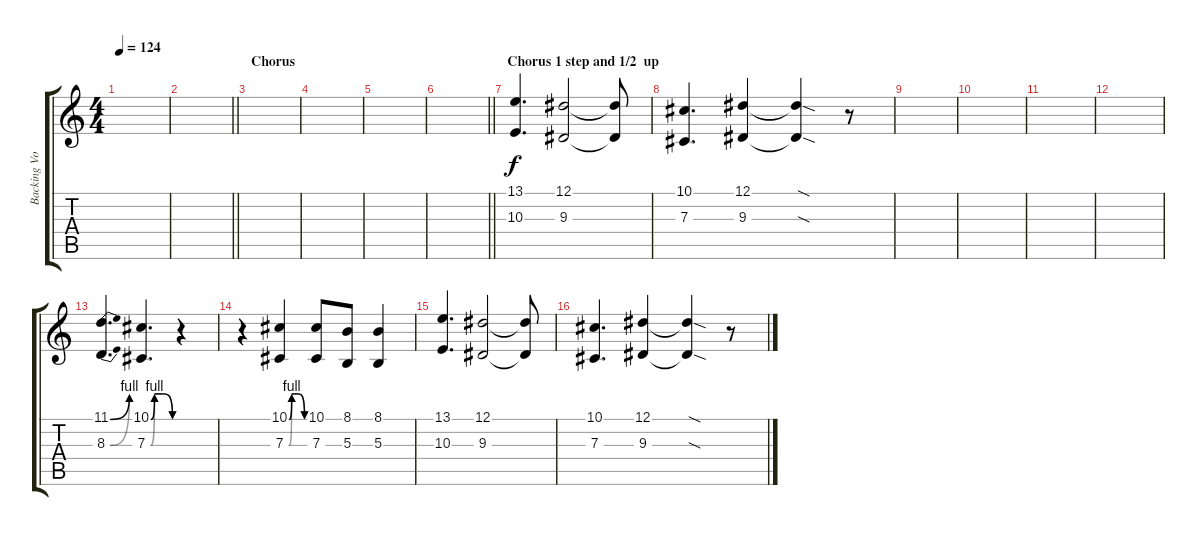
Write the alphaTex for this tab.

\track ("Backing Vocals" "Backing Vo") {instrument choiraahs}
\staff {score tabs}
\tuning (Eb4 Bb3 Gb3 Db3 Ab2 Eb2) {hide}
\ts (4 4)
\tempo 124
\clef g2
\ks c
|
\barLineRight lightlight
|
\section ("" "Chorus")
|
|
|
\barLineRight lightlight
|
\section ("" "Chorus 1 step and 1/2  up")
(13.1 10.3).4{d} (12.1 9.3).2 (12.1{t} 9.3{t}).8 |
(10.1 7.3).4{d} (12.1 9.3).4 (12.1{sod t} 9.3{sod t}).4 r.8 |
|
|
|
|
(11.1{be (bend 0 0 60 4)} 8.3{be (bend 0 0 60 4)}).4{d} (10.1{be (custom 0 0 10 4 20 4 30 4 35 4 60 0)} 7.3{be (custom 0 0 10 4 20 4 30 4 35 4 60 0)}).4{d} r.4 |
r.4 (10.1{be (custom 0 0 10 4 20 4 30 4 35 4 60 0)} 7.3{be (custom 0 0 10 4 20 4 30 4 35 4 60 0)}).4 (10.1 7.3).8 (8.1 5.3).8 (8.1 5.3).4 |
(13.1 10.3).4{d} (12.1 9.3).2 (12.1{t} 9.3{t}).8 |
(10.1 7.3).4{d} (12.1 9.3).4 (12.1{sod t} 9.3{sod t}).4 r.8
